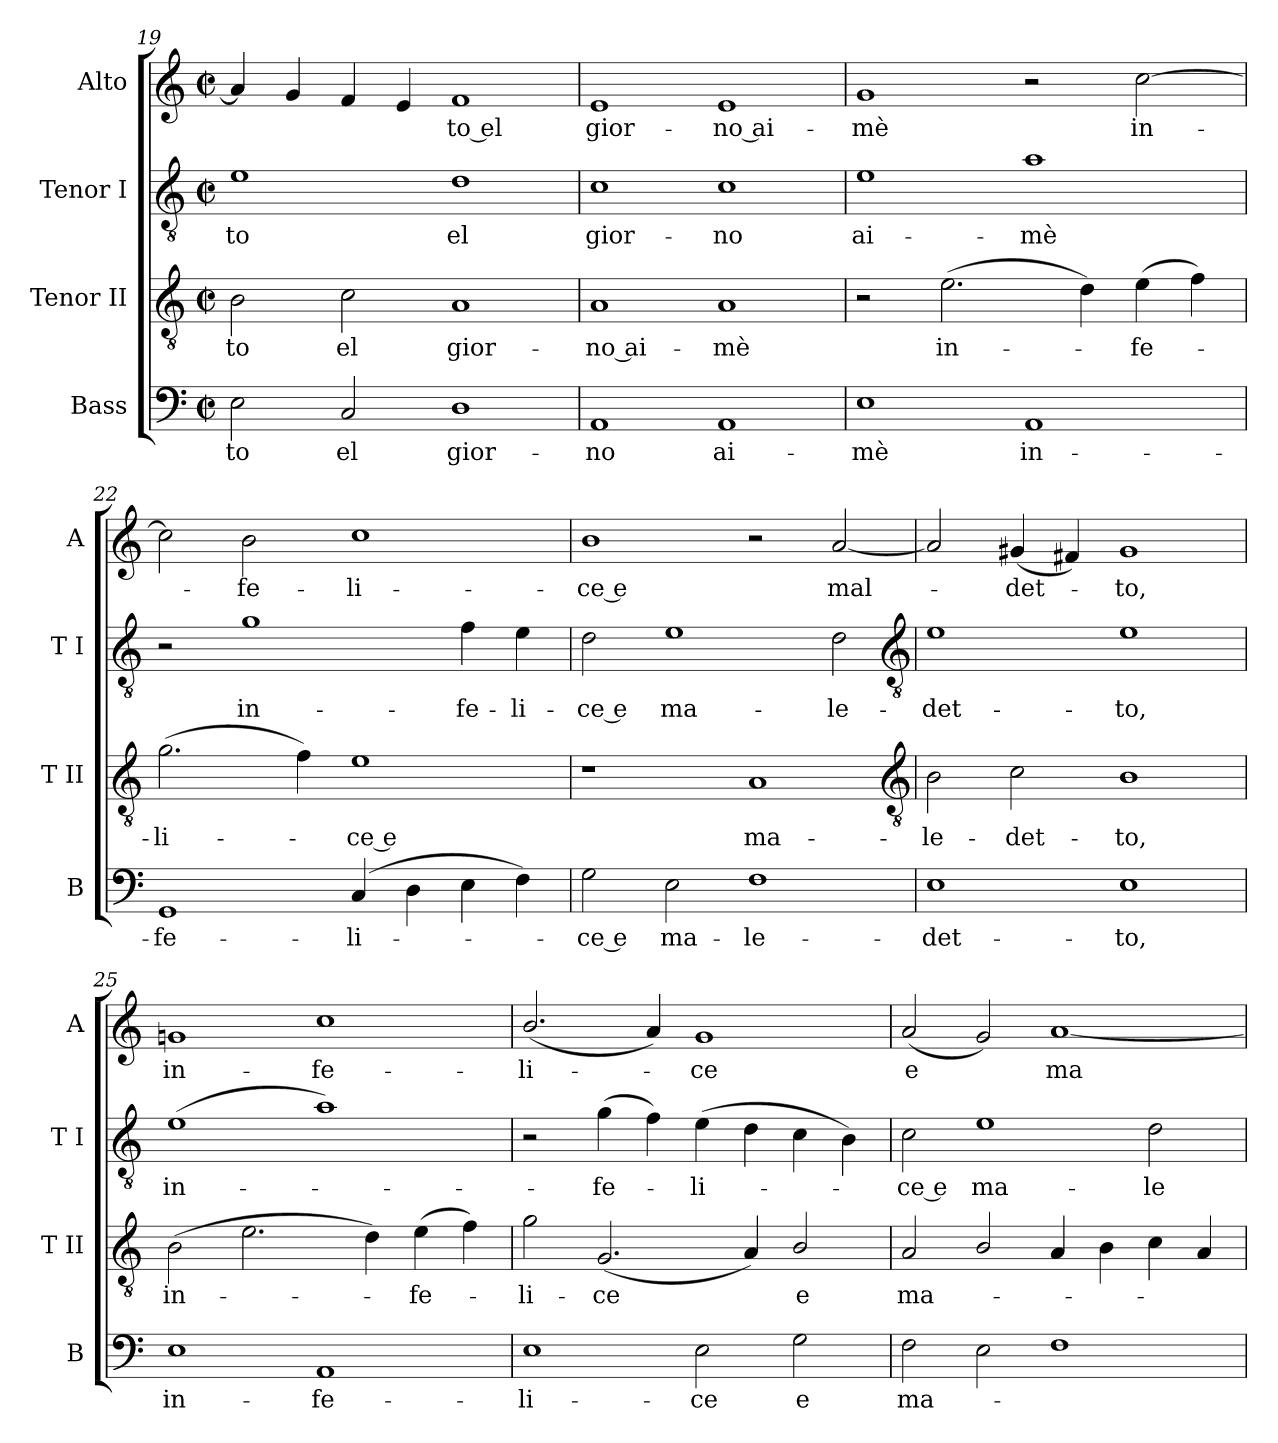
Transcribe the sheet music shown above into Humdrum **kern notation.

**kern	**text	**kern	**text	**kern	**text	**kern	**text
*part4	*part4	*part3	*part3	*part2	*part2	*part1	*part1
*staff4	*staff4	*staff3	*staff3	*staff2	*staff2	*staff1	*staff1
*I"Bass	*	*I"Tenor II	*	*I"Tenor I	*	*I"Alto	*
*I'B	*	*I'T II	*	*I'T I	*	*I'A	*
*clefF4	*	*clefGv2	*	*clefGv2	*	*clefG2	*
*M2/2	*	*M2/2	*	*M2/2	*	*M2/2	*
*met(c|)	*	*met(c|)	*	*met(c|)	*	*met(c|)	*
=19	=19	=19	=19	=19	=19	=19	=19
!	!LO:LY:b	!	!LO:LY:b	!	!LO:LY:b	!	!
2E	-to	2B	-to	1e	-to	4a]	.
.	.	.	.	.	.	4g	.
!	!LO:LY:b	!	!LO:LY:b	!	!	!	!
2C	el	2c	el	.	.	4f	.
.	.	.	.	.	.	4e	.
!	!LO:LY:b	!	!LO:LY:b	!	!LO:LY:b	!	!LO:LY:b
1D	gior-	1A	gior-	1d	el	1f	to el
=20	=20	=20	=20	=20	=20	=20	=20
!	!LO:LY:b	!	!LO:LY:b	!	!LO:LY:b	!	!LO:LY:b
1AA	-no	1A	-no ai-	1c	gior-	1e	gior-
!	!LO:LY:b	!	!LO:LY:b	!	!LO:LY:b	!	!LO:LY:b
1AA	ai-	1A	-mè	1c	-no	1e	-no ai-
=21	=21	=21	=21	=21	=21	=21	=21
!	!LO:LY:b	!	!	!	!LO:LY:b	!	!LO:LY:b
1E	-mè	2r	.	1e	ai-	1g	-mè
!	!	!	!LO:LY:b	!	!	!	!
.	.	(>2.e	in-	.	.	.	.
!	!LO:LY:b	!	!	!	!LO:LY:b	!	!
1AA	in-	.	.	1a	-mè	2r	.
.	.	4d)	.	.	.	.	.
!	!	!	!LO:LY:b	!	!	!	!LO:LY:b
.	.	(>4e	fe-	.	.	[2cc	in-
.	.	4f)	.	.	.	.	.
=22	=22	=22	=22	=22	=22	=22	=22
!	!LO:LY:b	!	!LO:LY:b	!	!	!	!
1GG	-fe-	(>2.g	li-	2r	.	2cc]	.
!	!	!	!	!	!LO:LY:b	!	!LO:LY:b
.	.	.	.	1g	in-	2b	fe-
.	.	4f)	.	.	.	.	.
!	!LO:LY:b	!	!LO:LY:b	!	!	!	!LO:LY:b
(>4C	-li-	1e	ce e	.	.	1cc	-li-
4D	.	.	.	.	.	.	.
!	!	!	!	!	!LO:LY:b	!	!
4E	.	.	.	4f	-fe-	.	.
!	!	!	!	!	!LO:LY:b	!	!
4F)	.	.	.	4e	-li-	.	.
!!LO:PB:g=z
=23	=23	=23	=23	=23	=23	=23	=23
!	!LO:LY:b	!	!	!	!LO:LY:b	!	!LO:LY:b
2G	ce e	1r	.	2d	-ce e	1b	-ce e
!	!LO:LY:b	!	!	!	!LO:LY:b	!	!
2E	ma-	.	.	1e	ma-	.	.
!	!LO:LY:b	!	!LO:LY:b	!	!	!	!
1F	-le-	1A	ma-	.	.	2r	.
!	!	!	!	!	!LO:LY:b	!	!LO:LY:b
.	.	.	.	2d	-le-	[2a	mal-
*	*	*clefGv2	*	*clefGv2	*	*	*
!!LO:LB:g=z
=24	=24	=24	=24	=24	=24	=24	=24
!	!LO:LY:b	!	!LO:LY:b	!	!LO:LY:b	!	!
1E	-det-	2B	-le-	1e	-det-	2a]	.
!	!	!	!LO:LY:b	!	!	!	!LO:LY:b
.	.	2c	-det-	.	.	(<4g#X	det-
.	.	.	.	.	.	4f#X)	.
!	!LO:LY:b	!	!LO:LY:b	!	!LO:LY:b	!	!LO:LY:b
1E	-to,	1B	-to,	1e	-to,	1g#	to,
=25	=25	=25	=25	=25	=25	=25	=25
!	!LO:LY:b	!	!LO:LY:b	!	!LO:LY:b	!	!LO:LY:b
1E	in-	(>2B	in-	(>1e	in-	1gn	in-
.	.	2.e	.	.	.	.	.
!	!LO:LY:b	!	!	!	!	!	!LO:LY:b
1AA	-fe-	.	.	1a)	.	1cc	-fe-
.	.	4d)	.	.	.	.	.
!	!	!	!LO:LY:b	!	!	!	!
.	.	(>4e	fe-	.	.	.	.
.	.	4f)	.	.	.	.	.
=26	=26	=26	=26	=26	=26	=26	=26
!	!LO:LY:b	!	!LO:LY:b	!	!	!	!LO:LY:b
1E	-li-	2g	li-	2r	.	(<2.b/	-li-
!	!	!	!LO:LY:b	!	!LO:LY:b	!	!
.	.	(<2.G	-ce	(>4g	fe-	.	.
.	.	.	.	4f)	.	4a)	.
!	!LO:LY:b	!	!	!	!LO:LY:b	!	!LO:LY:b
2E	-ce	.	.	(>4e	li-	1g	ce
.	.	4A)	.	4d	.	.	.
!	!LO:LY:b	!	!LO:LY:b	!	!	!	!
2G	e	2B/	e	4c	.	.	.
.	.	.	.	4B)	.	.	.
=27	=27	=27	=27	=27	=27	=27	=27
!	!LO:LY:b	!	!LO:LY:b	!	!LO:LY:b	!	!LO:LY:b
2F	ma-	2A	ma-	2c	ce e	(<2a	e
!	!	!	!	!	!LO:LY:b	!	!
2E	.	2B/	.	1e	ma-	2g)	.
!	!	!	!	!	!	!	!LO:LY:b
1F	.	4A	.	.	.	[1a	ma-
.	.	4B	.	.	.	.	.
!	!	!	!	!	!LO:LY:b	!	!
.	.	4c	.	2d	-le-	.	.
.	.	4A	.	.	.	.	.
=	=	=	=	=	=	=	=
*-	*-	*-	*-	*-	*-	*-	*-
